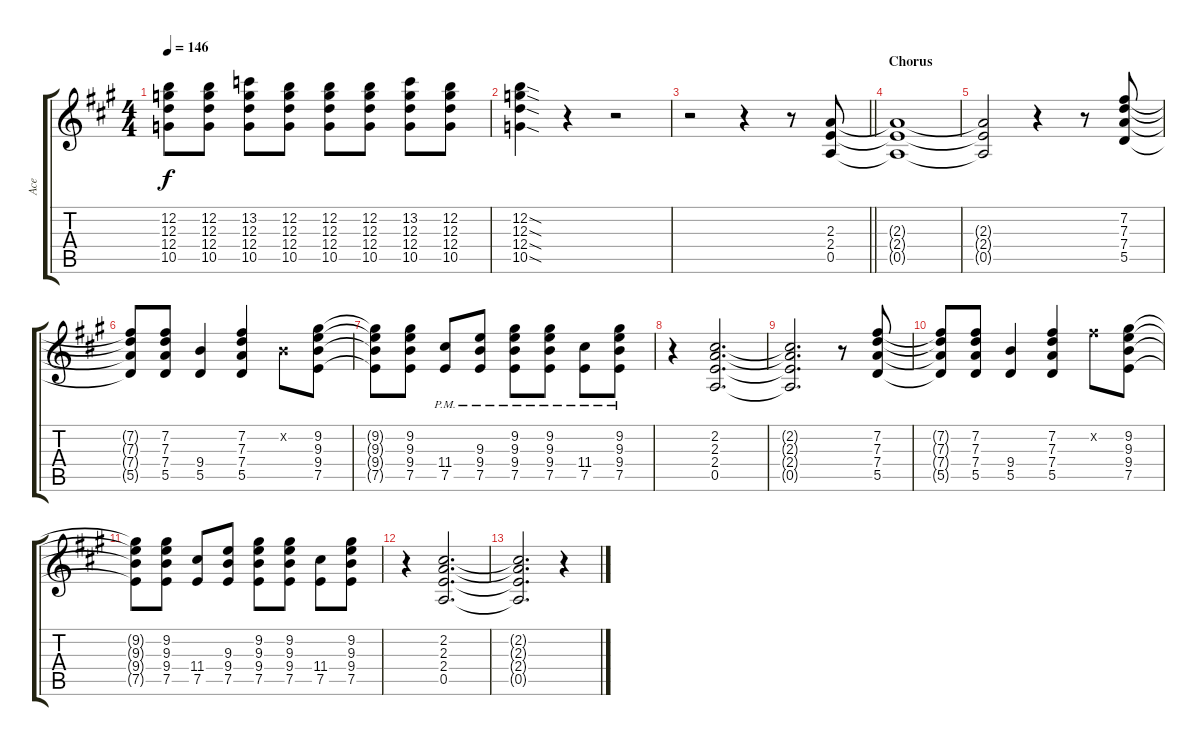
\track ("Ace" "Ace") {instrument distortionguitar}
\staff {score tabs}
\tuning (E4 B3 G3 D3 A2 E2) {hide}
\ts (4 4)
\tempo 146
\clef g2
\ks a
(12.2{t} 12.3{t} 12.4{t} 10.5{t}).8{dy f} (12.2 12.3 12.4 10.5).8 (13.2 12.3 12.4 10.5).8 (12.2 12.3 12.4 10.5).8 (12.2 12.3 12.4 10.5).8 (12.2 12.3 12.4 10.5).8 (13.2 12.3 12.4 10.5).8 (12.2 12.3 12.4 10.5).8 |
(12.2{sod} 12.3{sod} 12.4{sod} 10.5{sod}).4 r.4 r.2 |
\barLineRight lightlight
r.2 r.4 r.8 (2.3 2.4 0.5).8 |
\section ("" "Chorus")
(2.3{t} 2.4{t} 0.5{t}).1 |
(2.3{t} 2.4{t} 0.5{t}).2 r.4 r.8 (7.2 7.3 7.4 5.5).8 |
(7.2{t} 7.3{t} 7.4{t} 5.5{t}).8 (7.2 7.3 7.4 5.5).8 (9.4 5.5).4 (7.2 7.3 7.4 5.5).4 0.2{x}.8 (9.2 9.3 9.4 7.5).8 |
(9.2{t} 9.3{t} 9.4{t} 7.5{t}).8 (9.2 9.3 9.4 7.5).8 (11.4{pm} 7.5{pm}).8 (9.3{pm} 9.4{pm} 7.5{pm}).8 (9.2{pm} 9.3{pm} 9.4{pm} 7.5{pm}).8 (9.2{pm} 9.3{pm} 9.4{pm} 7.5{pm}).8 (11.4{pm} 7.5{pm}).8 (9.2{pm} 9.3{pm} 9.4{pm} 7.5{pm}).8 |
r.4 (2.2 2.3 2.4 0.5).2{d} |
(2.2{t} 2.3{t} 2.4{t} 0.5{t}).2{d} r.8 (7.2 7.3 7.4 5.5).8 |
(7.2{t} 7.3{t} 7.4{t} 5.5{t}).8 (7.2 7.3 7.4 5.5).8 (9.4 5.5).4 (7.2 7.3 7.4 5.5).4 7.2{x}.8 (9.2 9.3 9.4 7.5).8 |
(9.2{t} 9.3{t} 9.4{t} 7.5{t}).8 (9.2 9.3 9.4 7.5).8 (11.4 7.5).8 (9.3 9.4 7.5).8 (9.2 9.3 9.4 7.5).8 (9.2 9.3 9.4 7.5).8 (11.4 7.5).8 (9.2 9.3 9.4 7.5).8 |
r.4 (2.2 2.3 2.4 0.5).2{d} |
(2.2{t} 2.3{t} 2.4{t} 0.5{t}).2{d} r.4
